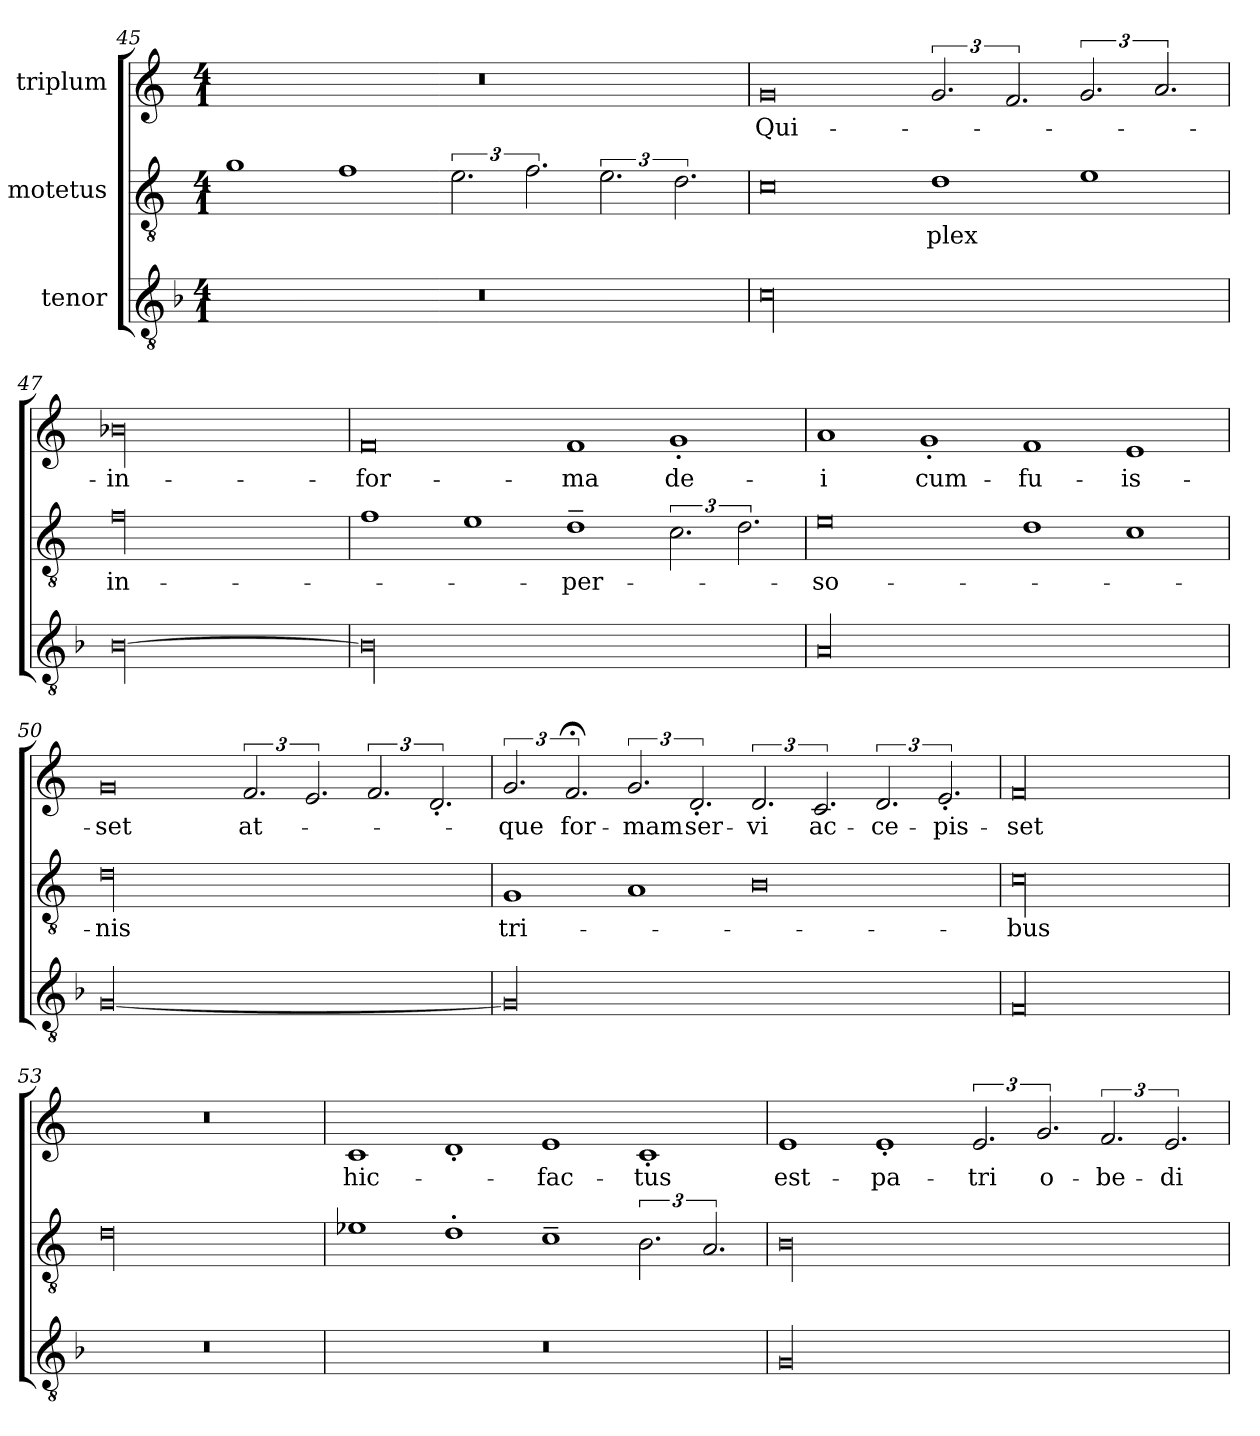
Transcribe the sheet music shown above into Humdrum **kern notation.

**kern	**kern	**text	**kern	**text
*part3	*part2	*part2	*part1	*part1
*staff3	*staff2	*staff2	*staff1	*staff1
*I"tenor	*I"motetus	*	*I"triplum	*
*clefGv2	*clefGv2	*	*clefG2	*
*k[b-]	*k[]	*	*k[]	*
*F:	*C:	*	*C:	*
*M4/1	*M4/1	*	*M4/1	*
=45	=45	=45	=45	=45
00r	1g\	.	00r	.
.	1f\	.	.	.
.	3.e\	.	.	.
.	3.f\	.	.	.
.	3.e\	.	.	.
.	3.d\	.	.	.
=46	=46	=46	=46	=46
00c\	0c\	.	0g/	Qui-
.	1d\	-plex	3.g/	.
.	.	.	3.f/	.
.	1e\	.	3.g/	.
.	.	.	3.a/	.
=47	=47	=47	=47	=47
[00B-\	00f\	in-	00b-X\	in-
=48	=48	=48	=48	=48
00B-\]	1f\	.	0f/	for-
.	1e\	.	.	.
.	1d~\	per-	1f/	-ma
.	3.c\	.	1g'/	de-
.	3.d\	.	.	.
=49	=49	=49	=49	=49
00A/	0e\	-so-	1a/	-i
.	.	.	1g'/	cum-
.	1d\	.	1f/	fu-
.	1c\	.	1e/	-is-
=50	=50	=50	=50	=50
[00G/	00d\	-nis	0g/	-set
.	.	.	3.f/	at-
.	.	.	3.e/	.
.	.	.	3.f/	.
.	.	.	3.d'/	.
=51	=51	=51	=51	=51
00G/]	1G/	tri-	3.g/	-que
.	.	.	3.f;</	for-
.	1A/	.	3.g/	-mam
.	.	.	3.d'/	ser-
.	0B\	.	3.d/	-vi
.	.	.	3.c/	ac-
.	.	.	3.d/	-ce-
.	.	.	3.e'/	-pis-
=52	=52	=52	=52	=52
00F/	00c\	-bus	00f/	-set
=53	=53	=53	=53	=53
00r	00d\	.	00r	.
=54	=54	=54	=54	=54
00r	1e-X\	.	1c/	hic-
.	1d'\	.	1d'/	.
.	1c~\	.	1e/	fac-
.	3.B\	.	1c'/	-tus
.	3.A/	.	.	.
=55	=55	=55	=55	=55
00G/	00B\	.	1e/	est-
.	.	.	1e'/	pa-
.	.	.	3.e/	-tri
.	.	.	3.g/	o-
.	.	.	3.f/	-be-
.	.	.	3.e/	-di-
=	=	=	=	=
*-	*-	*-	*-	*-
